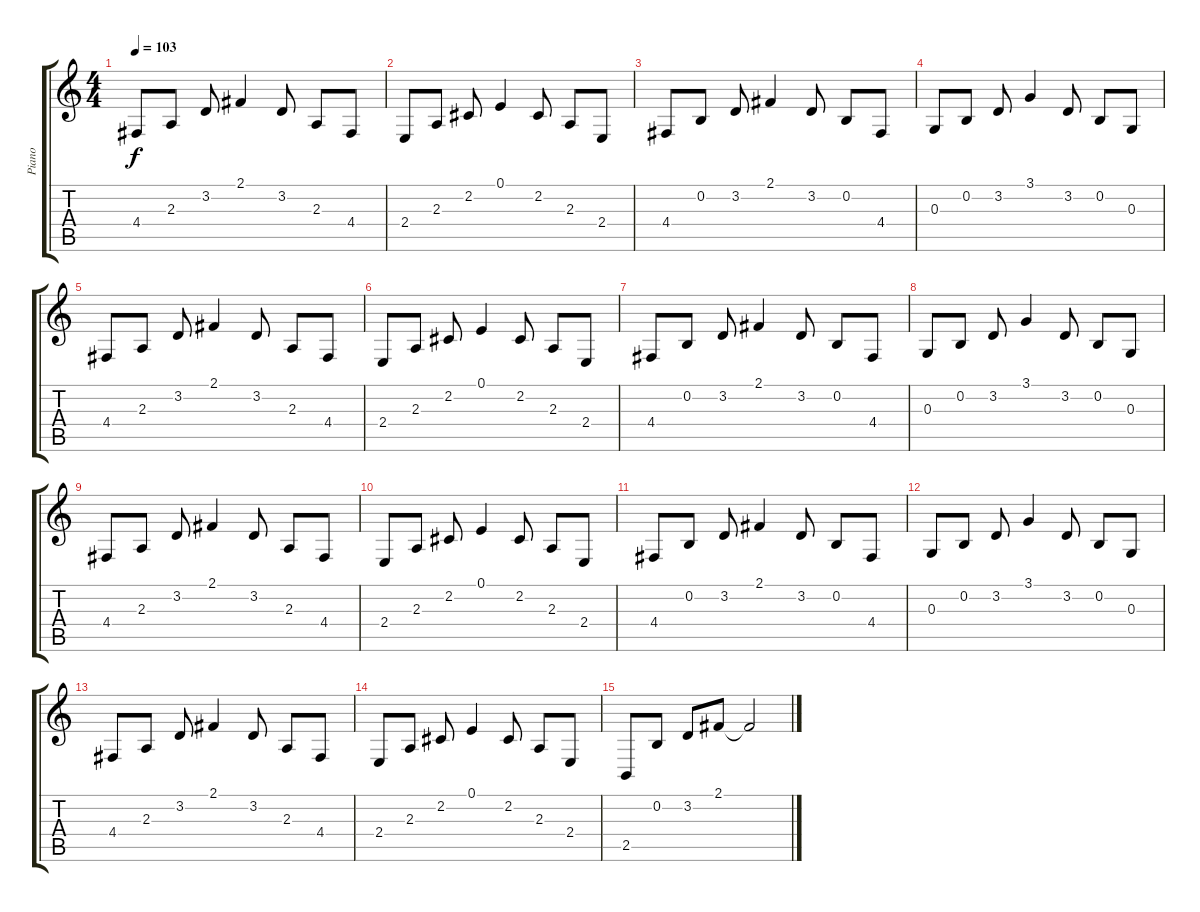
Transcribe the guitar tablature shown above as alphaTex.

\track ("Piano" "Piano") {instrument acousticgrandpiano}
\staff {score tabs}
\tuning (E4 B3 G3 D3 A2 E2) {hide}
\ts (4 4)
\tempo 103
\clef g2
\ks c
4.4.8{dy f} 2.3.8 3.2.8 2.1.4 3.2.8 2.3.8 4.4.8 |
2.4.8 2.3.8 2.2.8 0.1.4 2.2.8 2.3.8 2.4.8 |
4.4.8 0.2.8 3.2.8 2.1.4 3.2.8 0.2.8 4.4.8 |
0.3.8 0.2.8 3.2.8 3.1.4 3.2.8 0.2.8 0.3.8 |
4.4.8 2.3.8 3.2.8 2.1.4 3.2.8 2.3.8 4.4.8 |
2.4.8 2.3.8 2.2.8 0.1.4 2.2.8 2.3.8 2.4.8 |
4.4.8 0.2.8 3.2.8 2.1.4 3.2.8 0.2.8 4.4.8 |
0.3.8 0.2.8 3.2.8 3.1.4 3.2.8 0.2.8 0.3.8 |
4.4.8 2.3.8 3.2.8 2.1.4 3.2.8 2.3.8 4.4.8 |
2.4.8 2.3.8 2.2.8 0.1.4 2.2.8 2.3.8 2.4.8 |
4.4.8 0.2.8 3.2.8 2.1.4 3.2.8 0.2.8 4.4.8 |
0.3.8 0.2.8 3.2.8 3.1.4 3.2.8 0.2.8 0.3.8 |
4.4.8 2.3.8 3.2.8 2.1.4 3.2.8 2.3.8 4.4.8 |
2.4.8 2.3.8 2.2.8 0.1.4 2.2.8 2.3.8 2.4.8 |
2.5.8 0.2.8 3.2.8 2.1.8 2.1{t}.2
